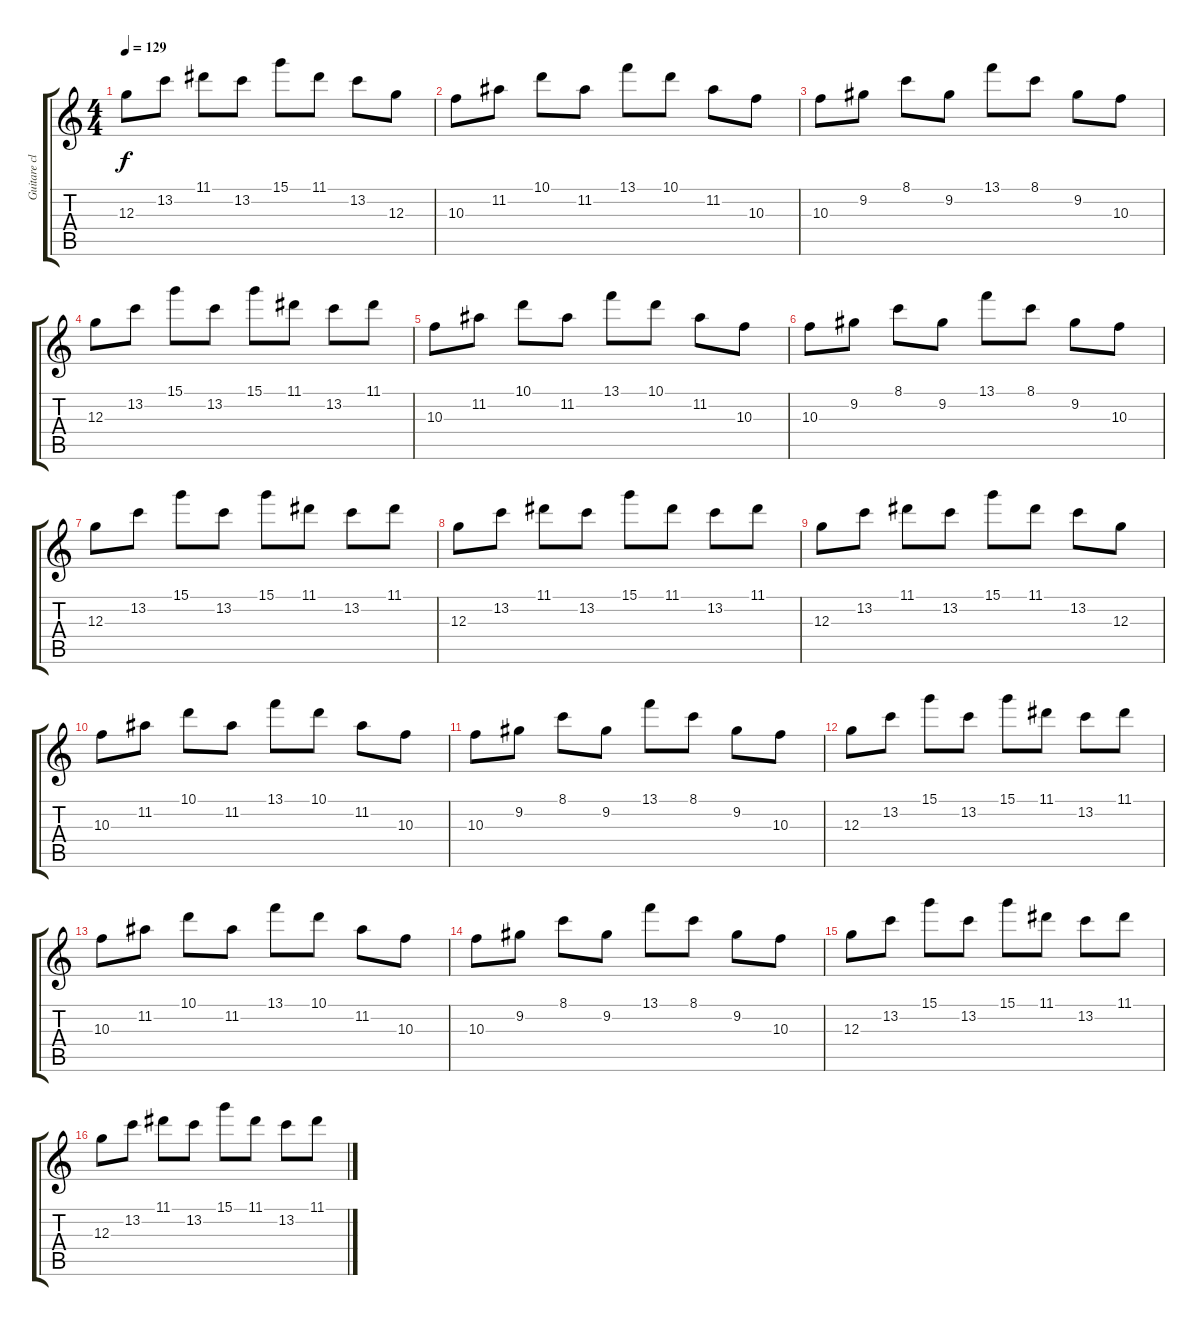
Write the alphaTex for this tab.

\track ("Guitare clean" "Guitare cl") {instrument distortionguitar}
\staff {score tabs}
\tuning (E4 B3 G3 D3 A2 E2) {hide}
\ts (4 4)
\tempo 129
\clef g2
\ks c
12.3.8{dy f} 13.2.8 11.1.8 13.2.8 15.1.8 11.1.8 13.2.8 12.3.8 |
10.3.8 11.2.8 10.1.8 11.2.8 13.1.8 10.1.8 11.2.8 10.3.8 |
10.3.8 9.2.8 8.1.8 9.2.8 13.1.8 8.1.8 9.2.8 10.3.8 |
12.3.8 13.2.8 15.1.8 13.2.8 15.1.8 11.1.8 13.2.8 11.1.8 |
10.3.8 11.2.8 10.1.8 11.2.8 13.1.8 10.1.8 11.2.8 10.3.8 |
10.3.8 9.2.8 8.1.8 9.2.8 13.1.8 8.1.8 9.2.8 10.3.8 |
12.3.8 13.2.8 15.1.8 13.2.8 15.1.8 11.1.8 13.2.8 11.1.8 |
12.3.8 13.2.8 11.1.8 13.2.8 15.1.8 11.1.8 13.2.8 11.1.8 |
12.3.8 13.2.8 11.1.8 13.2.8 15.1.8 11.1.8 13.2.8 12.3.8 |
10.3.8 11.2.8 10.1.8 11.2.8 13.1.8 10.1.8 11.2.8 10.3.8 |
10.3.8 9.2.8 8.1.8 9.2.8 13.1.8 8.1.8 9.2.8 10.3.8 |
12.3.8 13.2.8 15.1.8 13.2.8 15.1.8 11.1.8 13.2.8 11.1.8 |
10.3.8 11.2.8 10.1.8 11.2.8 13.1.8 10.1.8 11.2.8 10.3.8 |
10.3.8 9.2.8 8.1.8 9.2.8 13.1.8 8.1.8 9.2.8 10.3.8 |
12.3.8 13.2.8 15.1.8 13.2.8 15.1.8 11.1.8 13.2.8 11.1.8 |
12.3.8 13.2.8 11.1.8 13.2.8 15.1.8 11.1.8 13.2.8 11.1.8
